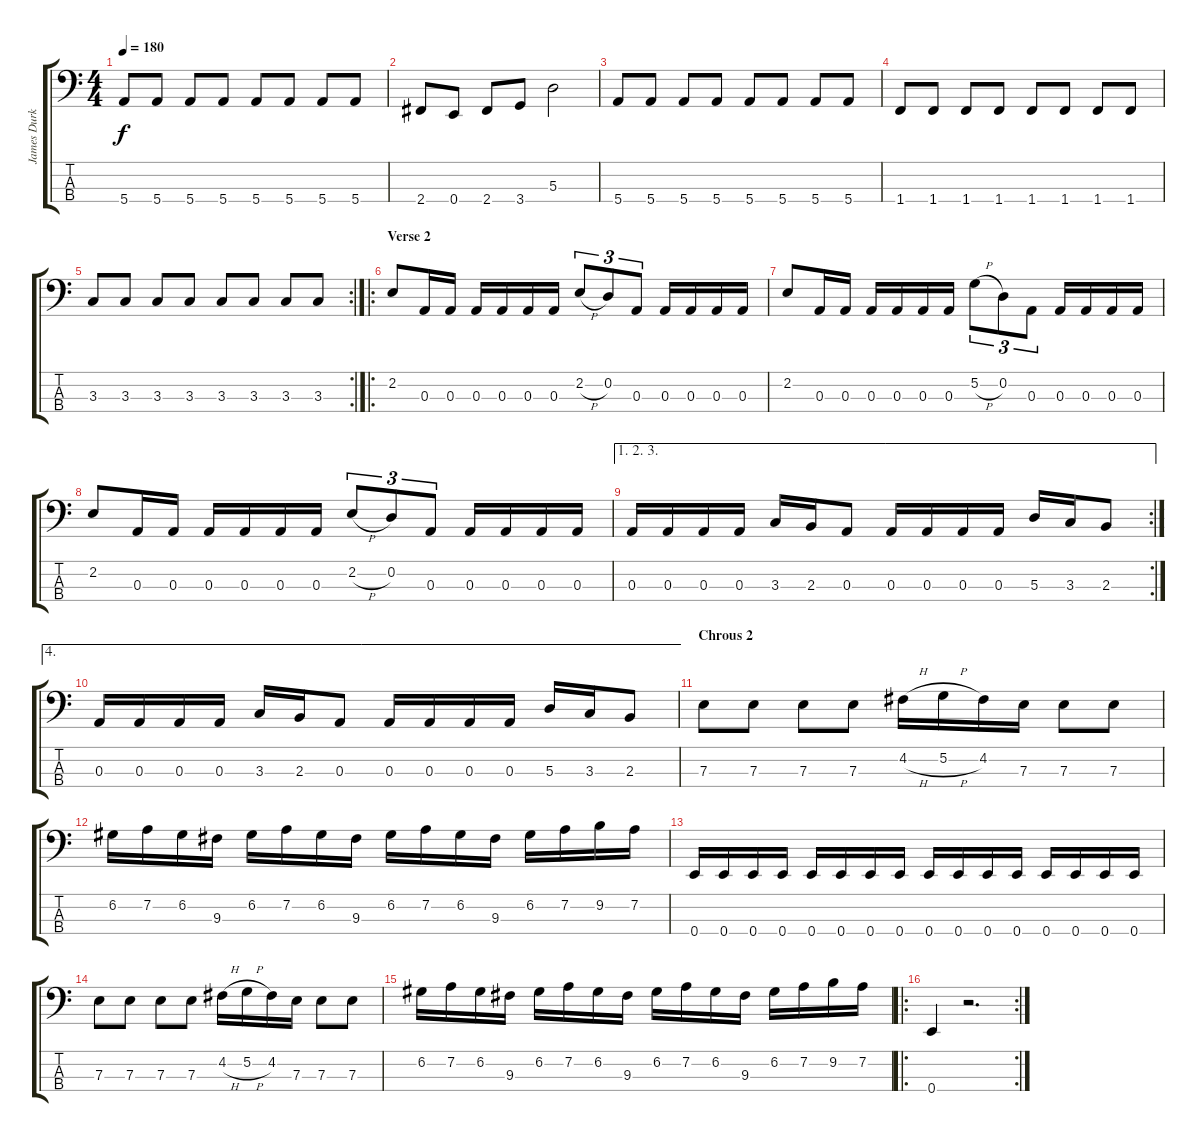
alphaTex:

\track ("James Durkin (Bass)" "James Durk") {instrument electricbasspick}
\staff {score tabs}
\tuning (G2 D2 A1 E1) {hide}
\ts (4 4)
\tempo 180
\clef f4
\ks c
5.4.8{dy f} 5.4.8 5.4.8 5.4.8 5.4.8 5.4.8 5.4.8 5.4.8 |
2.4.8 0.4.8 2.4.8 3.4.8 5.3.2 |
5.4.8 5.4.8 5.4.8 5.4.8 5.4.8 5.4.8 5.4.8 5.4.8 |
1.4.8 1.4.8 1.4.8 1.4.8 1.4.8 1.4.8 1.4.8 1.4.8 |
\rc 2
3.3.8 3.3.8 3.3.8 3.3.8 3.3.8 3.3.8 3.3.8 3.3.8 |
\ro
\section ("" "Verse 2")
2.2.8 0.3.16 0.3.16 0.3.16 0.3.16 0.3.16 0.3.16 2.2{h}.8{tu (3 2)} 0.2.8{tu (3 2)} 0.3.8{tu (3 2)} 0.3.16 0.3.16 0.3.16 0.3.16 |
2.2.8 0.3.16 0.3.16 0.3.16 0.3.16 0.3.16 0.3.16 5.2{h}.8{tu (3 2)} 0.2.8{tu (3 2)} 0.3.8{tu (3 2)} 0.3.16 0.3.16 0.3.16 0.3.16 |
2.2.8 0.3.16 0.3.16 0.3.16 0.3.16 0.3.16 0.3.16 2.2{h}.8{tu (3 2)} 0.2.8{tu (3 2)} 0.3.8{tu (3 2)} 0.3.16 0.3.16 0.3.16 0.3.16 |
\ae (1 2 3)
\rc 2
0.3.16 0.3.16 0.3.16 0.3.16 3.3.16 2.3.16 0.3.8 0.3.16 0.3.16 0.3.16 0.3.16 5.3.16 3.3.16 2.3.8 |
\ae 4
0.3.16 0.3.16 0.3.16 0.3.16 3.3.16 2.3.16 0.3.8 0.3.16 0.3.16 0.3.16 0.3.16 5.3.16 3.3.16 2.3.8 |
\section ("" "Chrous 2")
7.3.8 7.3.8 7.3.8 7.3.8 4.2{h}.16 5.2{h}.16 4.2.16 7.3.16 7.3.8 7.3.8 |
6.2.16 7.2.16 6.2.16 9.3.16 6.2.16 7.2.16 6.2.16 9.3.16 6.2.16 7.2.16 6.2.16 9.3.16 6.2.16 7.2.16 9.2.16 7.2.16 |
0.4.16 0.4.16 0.4.16 0.4.16 0.4.16 0.4.16 0.4.16 0.4.16 0.4.16 0.4.16 0.4.16 0.4.16 0.4.16 0.4.16 0.4.16 0.4.16 |
7.3.8 7.3.8 7.3.8 7.3.8 4.2{h}.16 5.2{h}.16 4.2.16 7.3.16 7.3.8 7.3.8 |
6.2.16 7.2.16 6.2.16 9.3.16 6.2.16 7.2.16 6.2.16 9.3.16 6.2.16 7.2.16 6.2.16 9.3.16 6.2.16 7.2.16 9.2.16 7.2.16 |
\ro
\rc 2
0.4.4 r.2{d}
